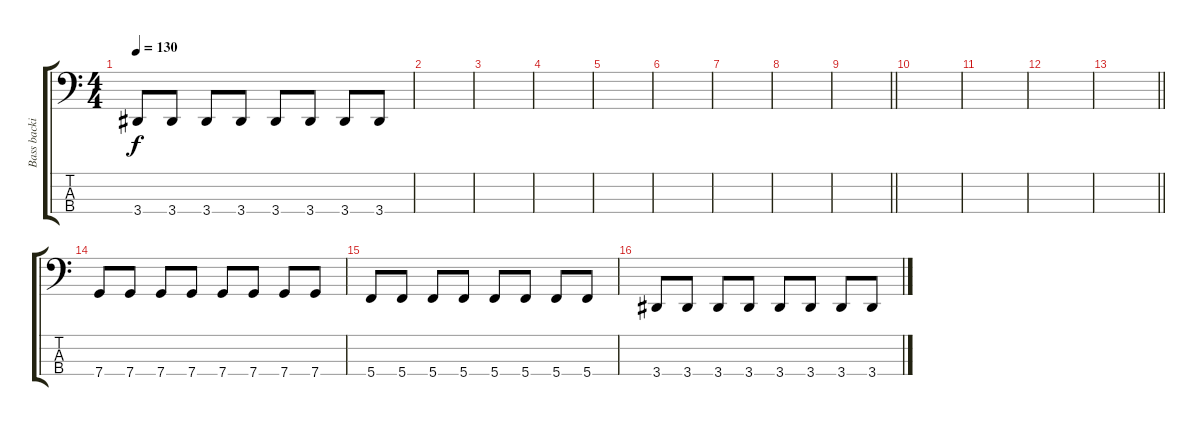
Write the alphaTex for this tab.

\track ("Bass backing" "Bass backi") {instrument electricbassfinger}
\staff {score tabs}
\tuning (F2 C2 G1 C1) {hide}
\ts (4 4)
\tempo 130
\clef f4
\ks c
3.4.8{dy f} 3.4.8 3.4.8 3.4.8 3.4.8 3.4.8 3.4.8 3.4.8 |
|
|
|
|
|
|
|
\barLineRight lightlight
|
\section ("" "")
|
|
|
\barLineRight lightlight
|
\section ("" "")
7.4.8 7.4.8 7.4.8 7.4.8 7.4.8 7.4.8 7.4.8 7.4.8 |
5.4.8 5.4.8 5.4.8 5.4.8 5.4.8 5.4.8 5.4.8 5.4.8 |
3.4.8 3.4.8 3.4.8 3.4.8 3.4.8 3.4.8 3.4.8 3.4.8
